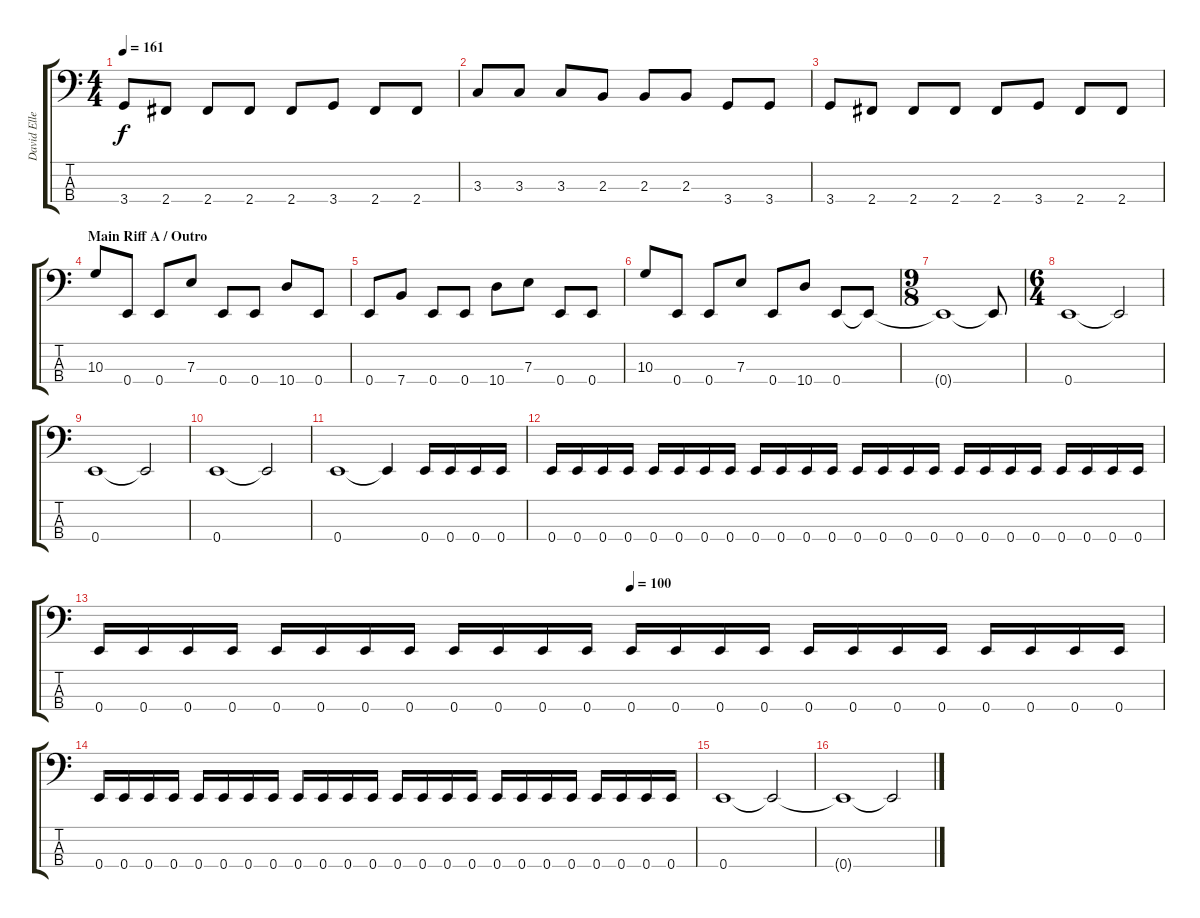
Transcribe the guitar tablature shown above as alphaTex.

\track ("David Ellefson" "David Elle") {instrument electricbasspick}
\staff {score tabs}
\tuning (G2 D2 A1 E1) {hide}
\ts (4 4)
\tempo 161
\clef f4
\ks c
3.4.8{dy f} 2.4.8 2.4.8 2.4.8 2.4.8 3.4.8 2.4.8 2.4.8 |
3.3.8 3.3.8 3.3.8 2.3.8 2.3.8 2.3.8 3.4.8 3.4.8 |
3.4.8 2.4.8 2.4.8 2.4.8 2.4.8 3.4.8 2.4.8 2.4.8 |
\section ("" "Main Riff A / Outro")
10.3.8 0.4.8 0.4.8 7.3.8 0.4.8 0.4.8 10.4.8 0.4.8 |
0.4.8 7.4.8 0.4.8 0.4.8 10.4.8 7.3.8 0.4.8 0.4.8 |
10.3.8 0.4.8 0.4.8 7.3.8 0.4.8 10.4.8 0.4.8 0.4{t}.8 |
\ts (9 8)
0.4{t}.1 0.4{t}.8 |
\ts (6 4)
0.4.1 0.4{t}.2 |
0.4.1 0.4{t}.2 |
0.4.1 0.4{t}.2 |
0.4.1 0.4{t}.4 0.4.16 0.4.16 0.4.16 0.4.16 |
0.4.16 0.4.16 0.4.16 0.4.16 0.4.16 0.4.16 0.4.16 0.4.16 0.4.16 0.4.16 0.4.16 0.4.16 0.4.16 0.4.16 0.4.16 0.4.16 0.4.16 0.4.16 0.4.16 0.4.16 0.4.16 0.4.16 0.4.16 0.4.16 |
\tempo (100 0.5)
0.4.16 0.4.16 0.4.16 0.4.16 0.4.16 0.4.16 0.4.16 0.4.16 0.4.16 0.4.16 0.4.16 0.4.16 0.4.16 0.4.16 0.4.16 0.4.16 0.4.16 0.4.16 0.4.16 0.4.16 0.4.16 0.4.16 0.4.16 0.4.16 |
0.4.16 0.4.16 0.4.16 0.4.16 0.4.16 0.4.16 0.4.16 0.4.16 0.4.16 0.4.16 0.4.16 0.4.16 0.4.16 0.4.16 0.4.16 0.4.16 0.4.16 0.4.16 0.4.16 0.4.16 0.4.16 0.4.16 0.4.16 0.4.16 |
0.4.1 0.4{t}.2 |
0.4{t}.1 0.4{t}.2
